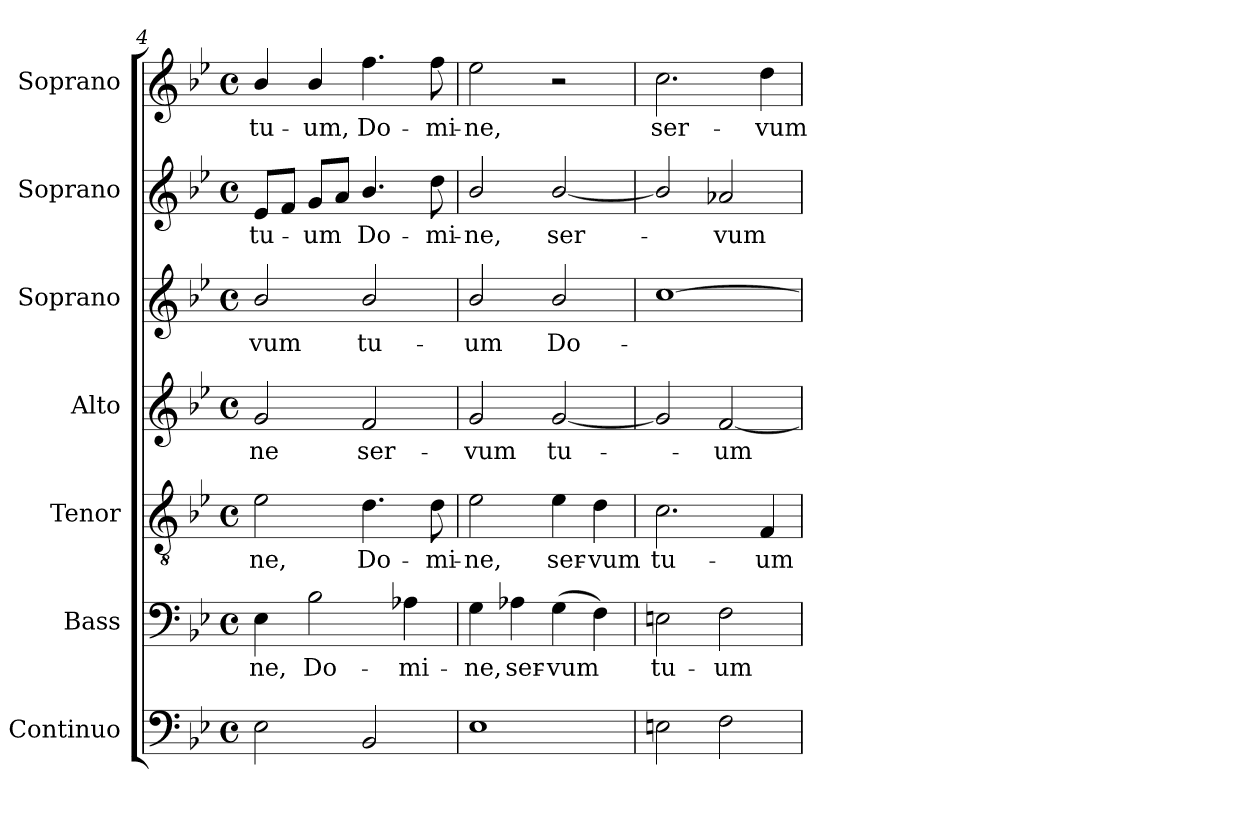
**kern	**kern	**text	**kern	**text	**kern	**text	**kern	**text	**kern	**text	**kern	**text
*part7	*part6	*part6	*part5	*part5	*part4	*part4	*part3	*part3	*part2	*part2	*part1	*part1
*staff7	*staff6	*staff6	*staff5	*staff5	*staff4	*staff4	*staff3	*staff3	*staff2	*staff2	*staff1	*staff1
*I"Continuo	*I"Bass	*	*I"Tenor	*	*I"Alto	*	*I"Soprano	*	*I"Soprano	*	*I"Soprano	*
*I'Cont.	*I'B.	*	*I'T.	*	*I'A.	*	*I'S.	*	*I'S.	*	*I'S.	*
*clefF4	*clefF4	*	*clefGv2	*	*clefG2	*	*clefG2	*	*clefG2	*	*clefG2	*
*	*	*	*ITrd7c12	*	*	*	*	*	*	*	*	*
*k[b-e-]	*k[b-e-]	*	*k[b-e-]	*	*k[b-e-]	*	*k[b-e-]	*	*k[b-e-]	*	*k[b-e-]	*
*B-:	*B-:	*	*B-:	*	*B-:	*	*B-:	*	*B-:	*	*B-:	*
*M4/4	*M4/4	*	*M4/4	*	*M4/4	*	*M4/4	*	*M4/4	*	*M4/4	*
*met(c)	*met(c)	*	*met(c)	*	*met(c)	*	*met(c)	*	*met(c)	*	*met(c)	*
=4	=4	=4	=4	=4	=4	=4	=4	=4	=4	=4	=4	=4
!	!	!LO:LY:b:color=#000000	!	!	!	!	!	!	!	!	!	!
!	!	!	!	!LO:LY:b:color=#000000	!	!	!	!	!	!	!	!
!	!	!	!	!	!	!LO:LY:b:color=#000000	!	!	!	!	!	!
!	!	!	!	!	!	!	!	!LO:LY:b:color=#000000	!	!	!	!
!	!	!	!	!	!	!	!	!	!	!LO:LY:b:color=#000000	!	!
!	!	!	!	!	!	!	!	!	!	!	!	!LO:LY:b:color=#000000
2E-i\	4E-i\	-ne,	2E-i\	-ne,	2gi/	-ne	2b-i/	-vum	8e-i/L	tu-	4b-i/	tu-
.	.	.	.	.	.	.	.	.	8fi/J	.	.	.
!	!	!LO:LY:b:color=#000000	!	!	!	!	!	!	!	!	!	!
!	!	!	!	!	!	!	!	!	!	!LO:LY:b:color=#000000	!	!
!	!	!	!	!	!	!	!	!	!	!	!	!LO:LY:b:color=#000000
.	2B-i\	Do-	.	.	.	.	.	.	8gi/L	-um	4b-i/	-um,
.	.	.	.	.	.	.	.	.	8ai/J	.	.	.
!	!	!	!	!LO:LY:b:color=#000000	!	!	!	!	!	!	!	!
!	!	!	!	!	!	!LO:LY:b:color=#000000	!	!	!	!	!	!
!	!	!	!	!	!	!	!	!LO:LY:b:color=#000000	!	!	!	!
!	!	!	!	!	!	!	!	!	!	!LO:LY:b:color=#000000	!	!
!	!	!	!	!	!	!	!	!	!	!	!	!LO:LY:b:color=#000000
2BB-i/	.	.	4.Di\	Do-	2fi/	ser-	2b-i/	tu-	4.b-i/	Do-	4.ffi\	Do-
!	!	!LO:LY:b:color=#000000	!	!	!	!	!	!	!	!	!	!
.	4A-Xi\	-mi-	.	.	.	.	.	.	.	.	.	.
!	!	!	!	!LO:LY:b:color=#000000	!	!	!	!	!	!	!	!
!	!	!	!	!	!	!	!	!	!	!LO:LY:b:color=#000000	!	!
!	!	!	!	!	!	!	!	!	!	!	!	!LO:LY:b:color=#000000
.	.	.	8Di\	-mi-	.	.	.	.	8ddi\	-mi-	8ffi\	-mi-
=5	=5	=5	=5	=5	=5	=5	=5	=5	=5	=5	=5	=5
!	!	!LO:LY:b:color=#000000	!	!	!	!	!	!	!	!	!	!
!	!	!	!	!LO:LY:b:color=#000000	!	!	!	!	!	!	!	!
!	!	!	!	!	!	!LO:LY:b:color=#000000	!	!	!	!	!	!
!	!	!	!	!	!	!	!	!LO:LY:b:color=#000000	!	!	!	!
!	!	!	!	!	!	!	!	!	!	!LO:LY:b:color=#000000	!	!
!	!	!	!	!	!	!	!	!	!	!	!	!LO:LY:b:color=#000000
1E-i	4Gi\	-ne,	2E-i\	-ne,	2gi/	-vum	2b-i/	-um	2b-i/	-ne,	2ee-i\	-ne,
!	!	!LO:LY:b:color=#000000	!	!	!	!	!	!	!	!	!	!
.	4A-Xi\	ser-	.	.	.	.	.	.	.	.	.	.
!	!	!LO:LY:b:color=#000000	!	!	!	!	!	!	!	!	!	!
!	!	!	!	!LO:LY:b:color=#000000	!	!	!	!	!	!	!	!
!	!	!	!	!	!	!LO:LY:b:color=#000000	!	!	!	!	!	!
!	!	!	!	!	!	!	!	!LO:LY:b:color=#000000	!	!	!	!
!	!	!	!	!	!	!	!	!	!	!LO:LY:b:color=#000000	!	!
.	(4Gi\	-vum	4E-i\	ser-	[2gi/	tu-	2b-i/	Do-	[2b-i/	ser-	2r	.
!	!	!	!	!LO:LY:b:color=#000000	!	!	!	!	!	!	!	!
.	4Fi\)	.	4Di\	-vum	.	.	.	.	.	.	.	.
=6	=6	=6	=6	=6	=6	=6	=6	=6	=6	=6	=6	=6
!	!	!LO:LY:b:color=#000000	!	!	!	!	!	!	!	!	!	!
!	!	!	!	!LO:LY:b:color=#000000	!	!	!	!	!	!	!	!
!	!	!	!	!	!	!	!	!	!	!	!	!LO:LY:b:color=#000000
2Eni\	2Eni\	tu-	2.Ci\	tu-	2gi/]	.	[1cci	.	2b-i/]	.	2.cci\	ser-
!	!	!LO:LY:b:color=#000000	!	!	!	!	!	!	!	!	!	!
!	!	!	!	!	!	!LO:LY:b:color=#000000	!	!	!	!	!	!
!	!	!	!	!	!	!	!	!	!	!LO:LY:b:color=#000000	!	!
2Fi\	2Fi\	-um	.	.	[2fi/	-um	.	.	2a-Xi/	-vum	.	.
!	!	!	!	!LO:LY:b:color=#000000	!	!	!	!	!	!	!	!
!	!	!	!	!	!	!	!	!	!	!	!	!LO:LY:b:color=#000000
.	.	.	4FFi/	-um	.	.	.	.	.	.	4ddi\	-vum
=	=	=	=	=	=	=	=	=	=	=	=	=
*-	*-	*-	*-	*-	*-	*-	*-	*-	*-	*-	*-	*-
